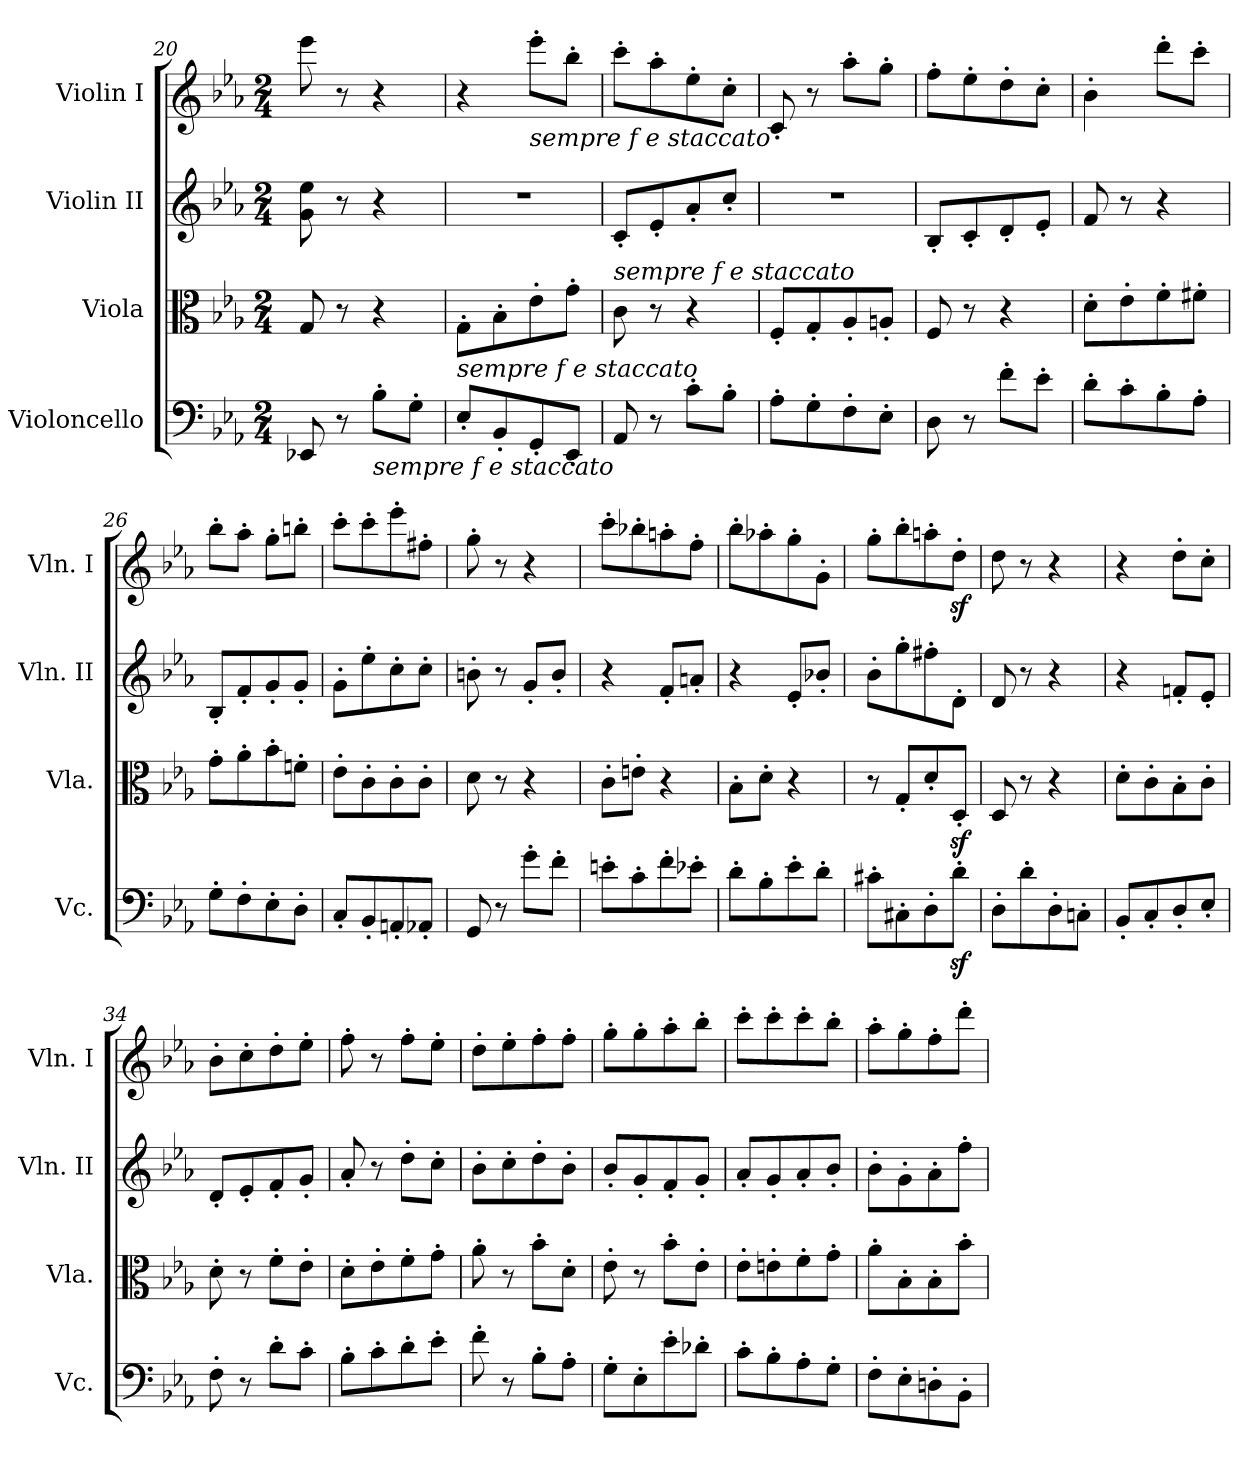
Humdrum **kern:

**kern	**kern	**kern	**kern
*part4	*part3	*part2	*part1
*staff4	*staff3	*staff2	*staff1
*I"Violoncello	*I"Viola	*I"Violin II	*I"Violin I
*I'Vc.	*I'Vla.	*I'Vln. II	*I'Vln. I
*clefF4	*clefC3	*clefG2	*clefG2
*k[b-e-a-]	*k[b-e-a-]	*k[b-e-a-]	*k[b-e-a-]
*M2/4	*M2/4	*M2/4	*M2/4
=20	=20	=20	=20
8EE-X/	8G/	8g\ 8ee-\	8eee-\
8r	8r	8r	8r
!LO:TX:b:i:t=sempre f e staccato	!	!	!
8B-'\L	4r	4r	4r
8G'\J	.	.	.
=21	=21	=21	=21
!	!LO:TX:b:i:t=sempre f e staccato	!	!
8E-'/L	8G'\L	2r	4r
8BB-'/	8B-'\	.	.
!	!	!	!LO:TX:b:i:t=sempre f e staccato
8GG'/	8e-'\	.	8eee-'\L
8EE-'/J	8g'\J	.	8bb-'\J
=22	=22	=22	=22
!	!LO:TX:a:i:t=sempre f e staccato	!	!
8AA-/	8c\	8c'/L	8ccc'\L
8r	8r	8e-'/	8aa-'\
8c'\L	4r	8a-'/	8ee-'\
8B-'\J	.	8cc'/J	8cc'\J
=23	=23	=23	=23
8A-'\L	8F'/L	2r	8c'/
8G'\	8G'/	.	8r
8F'\	8A-'/	.	8aa-'\L
8E-'\J	8An'/J	.	8gg'\J
=24	=24	=24	=24
8D\	8F/	8B-'/L	8ff'\L
8r	8r	8c'/	8ee-'\
8f'\L	4r	8d'/	8dd'\
8e-'\J	.	8e-'/J	8cc'\J
=25	=25	=25	=25
8d'\L	8d'\L	8f/	4b-'\
8c'\	8e-'\	8r	.
8B-'\	8f'\	4r	8ddd'\L
8A-'\J	8f#X'\J	.	8ccc'\J
=26	=26	=26	=26
8G'\L	8g'\L	8B-'/L	8bb-'\L
8F'\	8a-'\	8f'/	8aa-'\J
8E-'\	8b-'\	8g'/	8gg'\L
8D'\J	8fn'\J	8g'/J	8bbn'\J
=27	=27	=27	=27
8C'/L	8e-'\L	8g'\L	8ccc'\L
8BB-'/	8c'\	8ee-'\	8ccc'\
8AAn'/	8c'\	8cc'\	8eee-'\
8AA-X'/J	8c'\J	8cc'\J	8ff#X'\J
=28	=28	=28	=28
8GG/	8d\	8bn'\	8gg'\
8r	8r	8r	8r
8g'\L	4r	8g'/L	4r
8f'\J	.	8b'/J	.
=29	=29	=29	=29
8en'\L	8c'\L	4r	8ccc'\L
8c'\	8en'\J	.	8bb-X'\
8f'\	4r	8f'/L	8aan'\
8e-X'\J	.	8an'/J	8ff'\J
=30	=30	=30	=30
8d'\L	8B-'\L	4r	8bb-'\L
8B-'\	8d'\J	.	8aa-X'\
8e-'\	4r	8e-'/L	8gg'\
8d'\J	.	8b-X'/J	8g'\J
=31	=31	=31	=31
8c#X'\L	8r	8b-'\L	8gg'\L
8C#X'\	8G'/L	8gg'\	8bb-'\
8D'\	8d'/	8ff#X'\	8aan'\
8dz<'\J	8Dz<'/J	8d'\J	8ddz<'\J
=32	=32	=32	=32
8D'\L	8D/	8d/	8dd\
8d'\	8r	8r	8r
8D'\	4r	4r	4r
8Cn'\J	.	.	.
=33	=33	=33	=33
8BB-'/L	8d'\L	4r	4r
8C'/	8c'\	.	.
8D'/	8B-'\	8fn'/L	8dd'\L
8E-'/J	8c'\J	8e-'/J	8cc'\J
=34	=34	=34	=34
8F'\	8d'\	8d'/L	8b-'\L
8r	8r	8e-'/	8cc'\
8d'\L	8f'\L	8f'/	8dd'\
8c'\J	8e-'\J	8g'/J	8ee-'\J
=35	=35	=35	=35
8B-'\L	8d'\L	8a-'/	8ff'\
8c'\	8e-'\	8r	8r
8d'\	8f'\	8dd'\L	8ff'\L
8e-'\J	8g'\J	8cc'\J	8ee-'\J
=36	=36	=36	=36
8f'\	8a-'\	8b-'\L	8dd'\L
8r	8r	8cc'\	8ee-'\
8B-'\L	8b-'\L	8dd'\	8ff'\
8A-'\J	8d'\J	8b-'\J	8ff'\J
=37	=37	=37	=37
8G'\L	8e-'\	8b-'/L	8gg'\L
8E-'\	8r	8g'/	8gg'\
8e-'\	8b-'\L	8f'/	8aa-'\
8d-X'\J	8e-'\J	8g'/J	8bb-'\J
=38	=38	=38	=38
8c'\L	8e-'\L	8a-'/L	8ccc'\L
8B-'\	8en'\	8g'/	8ccc'\
8A-'\	8f'\	8a-'/	8ccc'\
8G'\J	8g'\J	8b-'/J	8bb-'\J
=39	=39	=39	=39
8F'\L	8a-'\L	8b-'\L	8aa-'\L
8E-'\	8B-'\	8g'\	8gg'\
8Dn'\	8B-'\	8a-'\	8ff'\
8BB-'\J	8b-'\J	8ff'\J	8ddd'\J
=	=	=	=
*-	*-	*-	*-
